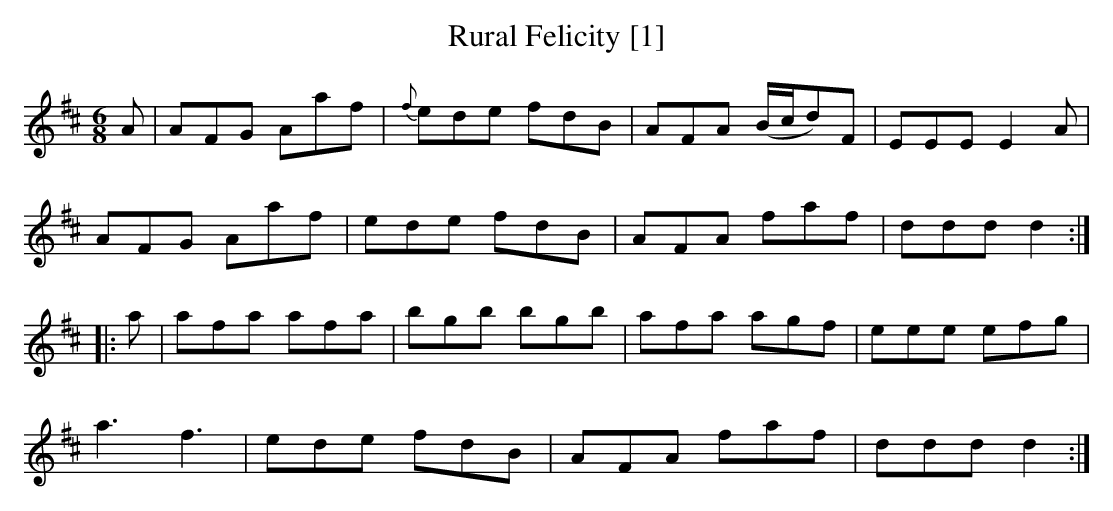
X:1
T:Rural Felicity [1]
M:6/8
L:1/8
K:D
A|AFG Aaf|{f}ede fdB|AFA (B/c/d)F|EEE E2A|
AFG Aaf|ede fdB|AFA faf|ddd d2:|
|:a|afa afa|bgb bgb|afa agf|eee efg|
a3f3|ede fdB|AFA faf|ddd d2:|]
